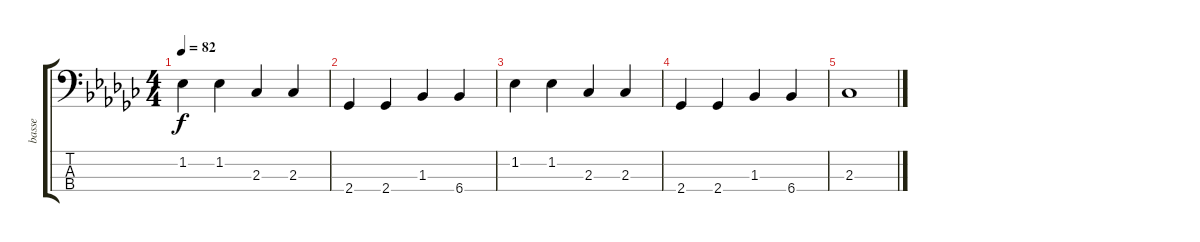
\track ("basse" "basse") {instrument electricbassfinger}
\staff {score tabs}
\tuning (G2 D2 A1 E1) {hide}
\ts (4 4)
\tempo 82
\clef f4
\ks ebminor
1.2.4{dy f} 1.2.4 2.3.4 2.3.4 |
2.4.4 2.4.4 1.3.4 6.4.4 |
1.2.4 1.2.4 2.3.4 2.3.4 |
2.4.4 2.4.4 1.3.4 6.4.4 |
2.3.1
